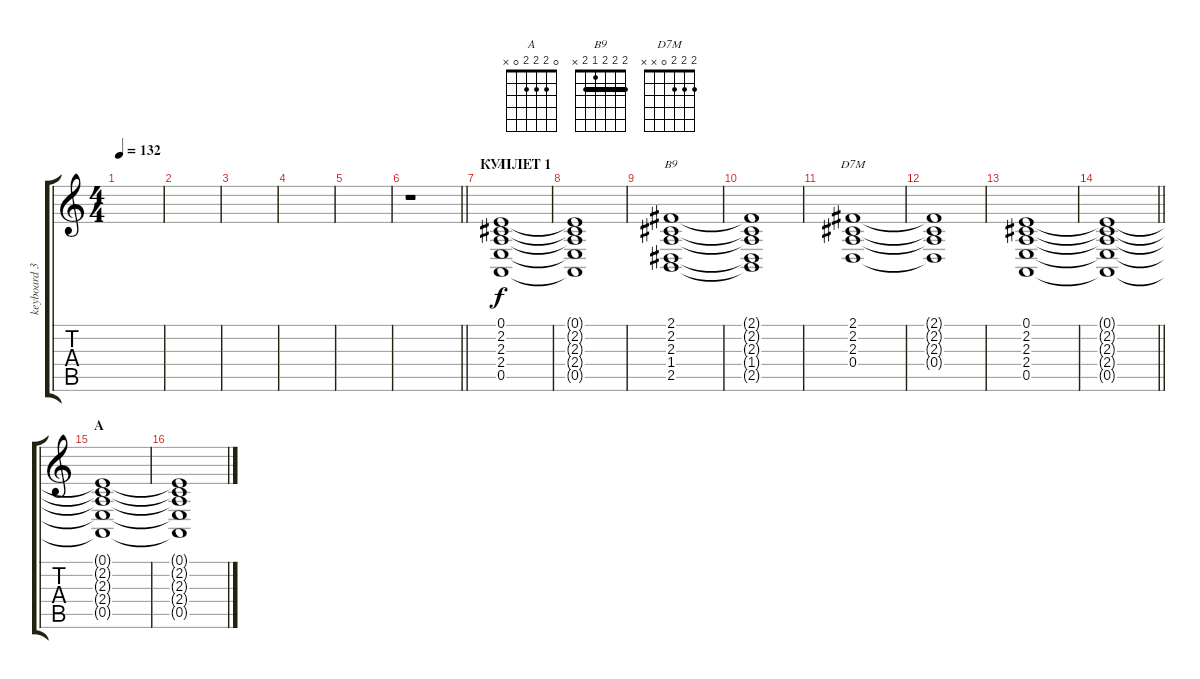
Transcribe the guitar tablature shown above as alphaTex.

\track ("keyboard 3" "keyboard 3") {instrument electricgrandpiano}
\staff {score tabs}
\tuning (E4 B3 G3 D3 A2 E2) {hide}
\chord ("A" 0 2 2 2 0 x)
\chord ("B9" 2 2 2 1 2 x) {barre 2}
\chord ("D7M" 2 2 2 0 x x)
\ts (4 4)
\tempo 132
\clef g2
\ks c
|
|
|
|
|
\barLineRight lightlight
r.1 |
\section ("" "КУПЛЕТ 1")
(0.1 2.2 2.3 2.4 0.5).1{ch "A"} |
(0.1{t} 2.2{t} 2.3{t} 2.4{t} 0.5{t}).1 |
(2.1 2.2 2.3 1.4 2.5).1{ch "B9"} |
(2.1{t} 2.2{t} 2.3{t} 1.4{t} 2.5{t}).1 |
(2.1 2.2 2.3 0.4).1{ch "D7M"} |
(2.1{t} 2.2{t} 2.3{t} 0.4{t}).1 |
(0.1 2.2 2.3 2.4 0.5).1 |
\barLineRight lightlight
(0.1{t} 2.2{t} 2.3{t} 2.4{t} 0.5{t}).1 |
\section ("" "А")
(0.1{t} 2.2{t} 2.3{t} 2.4{t} 0.5{t}).1 |
(0.1{t} 2.2{t} 2.3{t} 2.4{t} 0.5{t}).1
